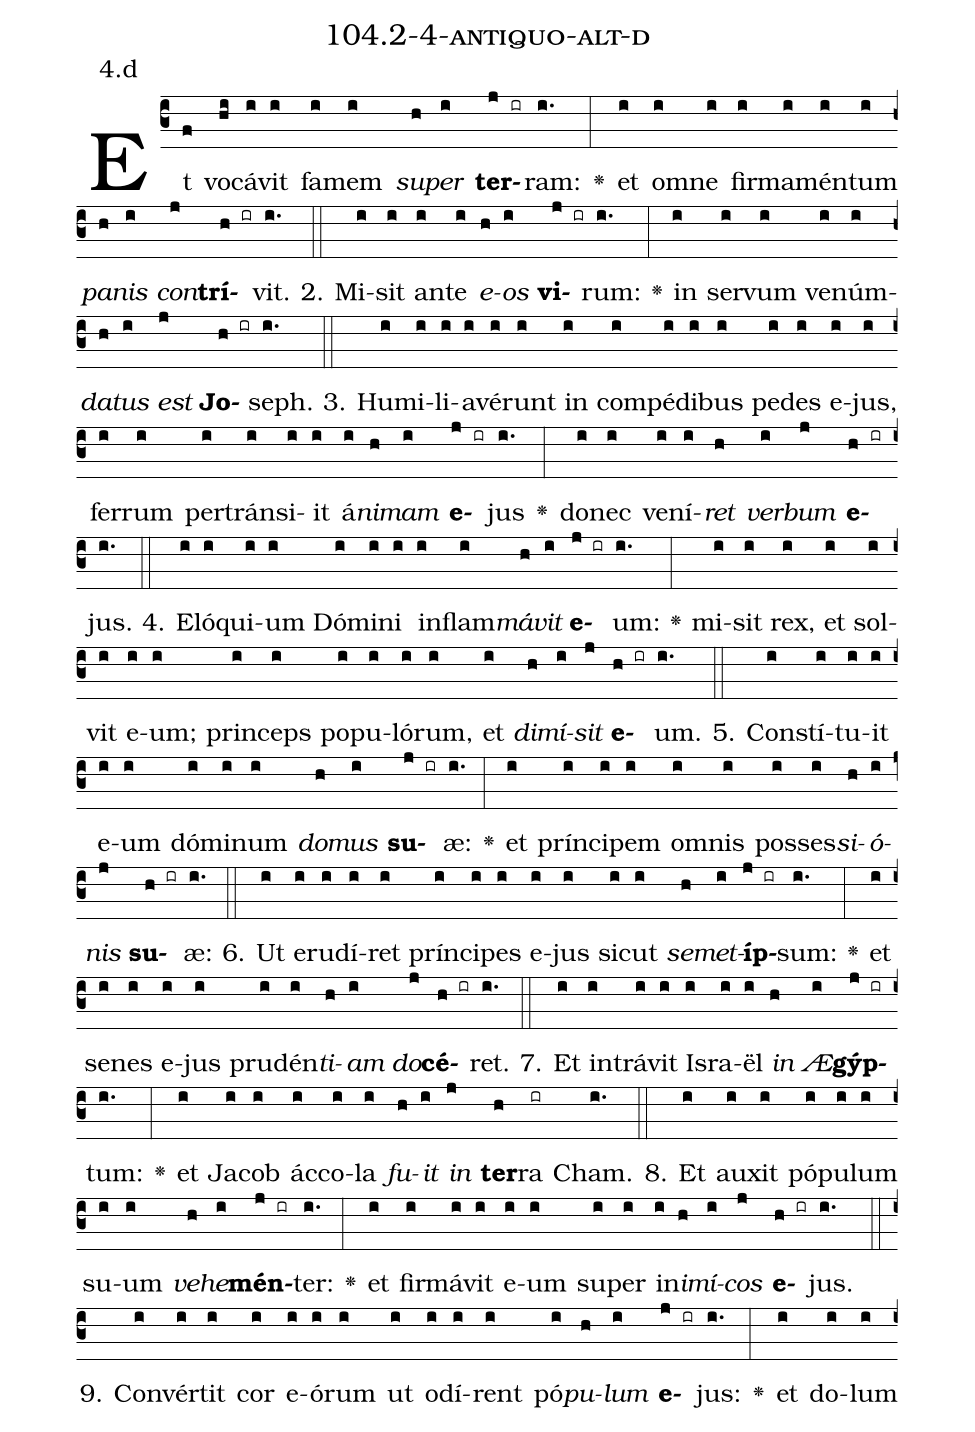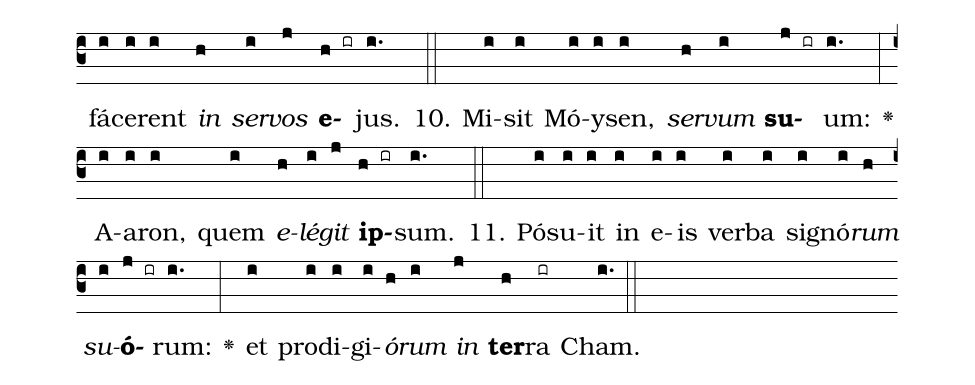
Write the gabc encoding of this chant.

name: 104.2-4-antiquo-alt-d;
annotation: 4.d;
%%
(c3)Et(f) vo(hi)cá(i)vit(i) fa(i)mem(i) <i>su</i>(h)<i>per</i>(i) <b>ter</b>(j ir)ram:(i.) <v>\greheightstar</v>(:) et(i) om(i)ne(i) fir(i)ma(i)mén(i)tum(i) <i>pa</i>(h)<i>nis</i>(i) <i>con</i>(j)<b>trí</b>(h ir)vit.(i.) (::)
2. Mi(i)sit(i) an(i)te(i) <i>e</i>(h)<i>os</i>(i) <b>vi</b>(j ir)rum:(i.) <v>\greheightstar</v>(:) in(i) ser(i)vum(i) ve(i)núm(i)<i>da</i>(h)<i>tus</i>(i) <i>est</i>(j) <b>Jo</b>(h ir)seph.(i.) (::)
3. Hu(i)mi(i)li(i)a(i)vé(i)runt(i) in(i) com(i)pé(i)di(i)bus(i) pe(i)des(i) e(i)jus,(i) fer(i)rum(i) per(i)tráns(i)i(i)it(i) á(i)<i>ni</i>(h)<i>mam</i>(i) <b>e</b>(j ir)jus(i.) <v>\greheightstar</v>(:) do(i)nec(i) ve(i)ní(i)<i>ret</i>(h) <i>ver</i>(i)<i>bum</i>(j) <b>e</b>(h ir)jus.(i.) (::)
4. E(i)ló(i)qui(i)um(i) Dó(i)mi(i)ni(i) in(i)flam(i)<i>má</i>(h)<i>vit</i>(i) <b>e</b>(j ir)um:(i.) <v>\greheightstar</v>(:) mi(i)sit(i) rex,(i) et(i) sol(i)vit(i) e(i)um;(i) prin(i)ceps(i) po(i)pu(i)ló(i)rum,(i) et(i) <i>di</i>(h)<i>mí</i>(i)<i>sit</i>(j) <b>e</b>(h ir)um.(i.) (::)
5. Con(i)stí(i)tu(i)it(i) e(i)um(i) dó(i)mi(i)num(i) <i>do</i>(h)<i>mus</i>(i) <b>su</b>(j ir)æ:(i.) <v>\greheightstar</v>(:) et(i) prín(i)ci(i)pem(i) om(i)nis(i) pos(i)ses(i)<i>si</i>(h)<i>ó</i>(i)<i>nis</i>(j) <b>su</b>(h ir)æ:(i.) (::)
6. Ut(i) e(i)ru(i)dí(i)ret(i) prín(i)ci(i)pes(i) e(i)jus(i) sic(i)ut(i) <i>se</i>(h)<i>met</i>(i)<b>íp</b>(j ir)sum:(i.) <v>\greheightstar</v>(:) et(i) se(i)nes(i) e(i)jus(i) pru(i)dén(i)<i>ti</i>(h)<i>am</i>(i) <i>do</i>(j)<b>cé</b>(h ir)ret.(i.) (::)
7. Et(i) in(i)trá(i)vit(i) Is(i)ra(i)ël(i) <i>in</i>(h) <i>Æ</i>(i)<b>gýp</b>(j ir)tum:(i.) <v>\greheightstar</v>(:) et(i) Ja(i)cob(i) ác(i)co(i)la(i) <i>fu</i>(h)<i>it</i>(i) <i>in</i>(j) <b>ter</b>(h)ra(ir) Cham.(i.) (::)
8. Et(i) au(i)xit(i) pó(i)pu(i)lum(i) su(i)um(i) <i>ve</i>(h)<i>he</i>(i)<b>mén</b>(j ir)ter:(i.) <v>\greheightstar</v>(:) et(i) fir(i)má(i)vit(i) e(i)um(i) su(i)per(i) in(i)<i>i</i>(h)<i>mí</i>(i)<i>cos</i>(j) <b>e</b>(h ir)jus.(i.) (::)
9. Con(i)vér(i)tit(i) cor(i) e(i)ó(i)rum(i) ut(i) o(i)dí(i)rent(i) pó(i)<i>pu</i>(h)<i>lum</i>(i) <b>e</b>(j ir)jus:(i.) <v>\greheightstar</v>(:) et(i) do(i)lum(i) fá(i)ce(i)rent(i) <i>in</i>(h) <i>ser</i>(i)<i>vos</i>(j) <b>e</b>(h ir)jus.(i.) (::)
10. Mi(i)sit(i) Mó(i)y(i)sen,(i) <i>ser</i>(h)<i>vum</i>(i) <b>su</b>(j ir)um:(i.) <v>\greheightstar</v>(:) A(i)a(i)ron,(i) quem(i) <i>e</i>(h)<i>lé</i>(i)<i>git</i>(j) <b>ip</b>(h ir)sum.(i.) (::)
11. Pó(i)su(i)it(i) in(i) e(i)is(i) ver(i)ba(i) si(i)gnó(i)<i>rum</i>(h) <i>su</i>(i)<b>ó</b>(j ir)rum:(i.) <v>\greheightstar</v>(:) et(i) prod(i)i(i)gi(i)<i>ó</i>(h)<i>rum</i>(i) <i>in</i>(j) <b>ter</b>(h)ra(ir) Cham.(i.) (::)
